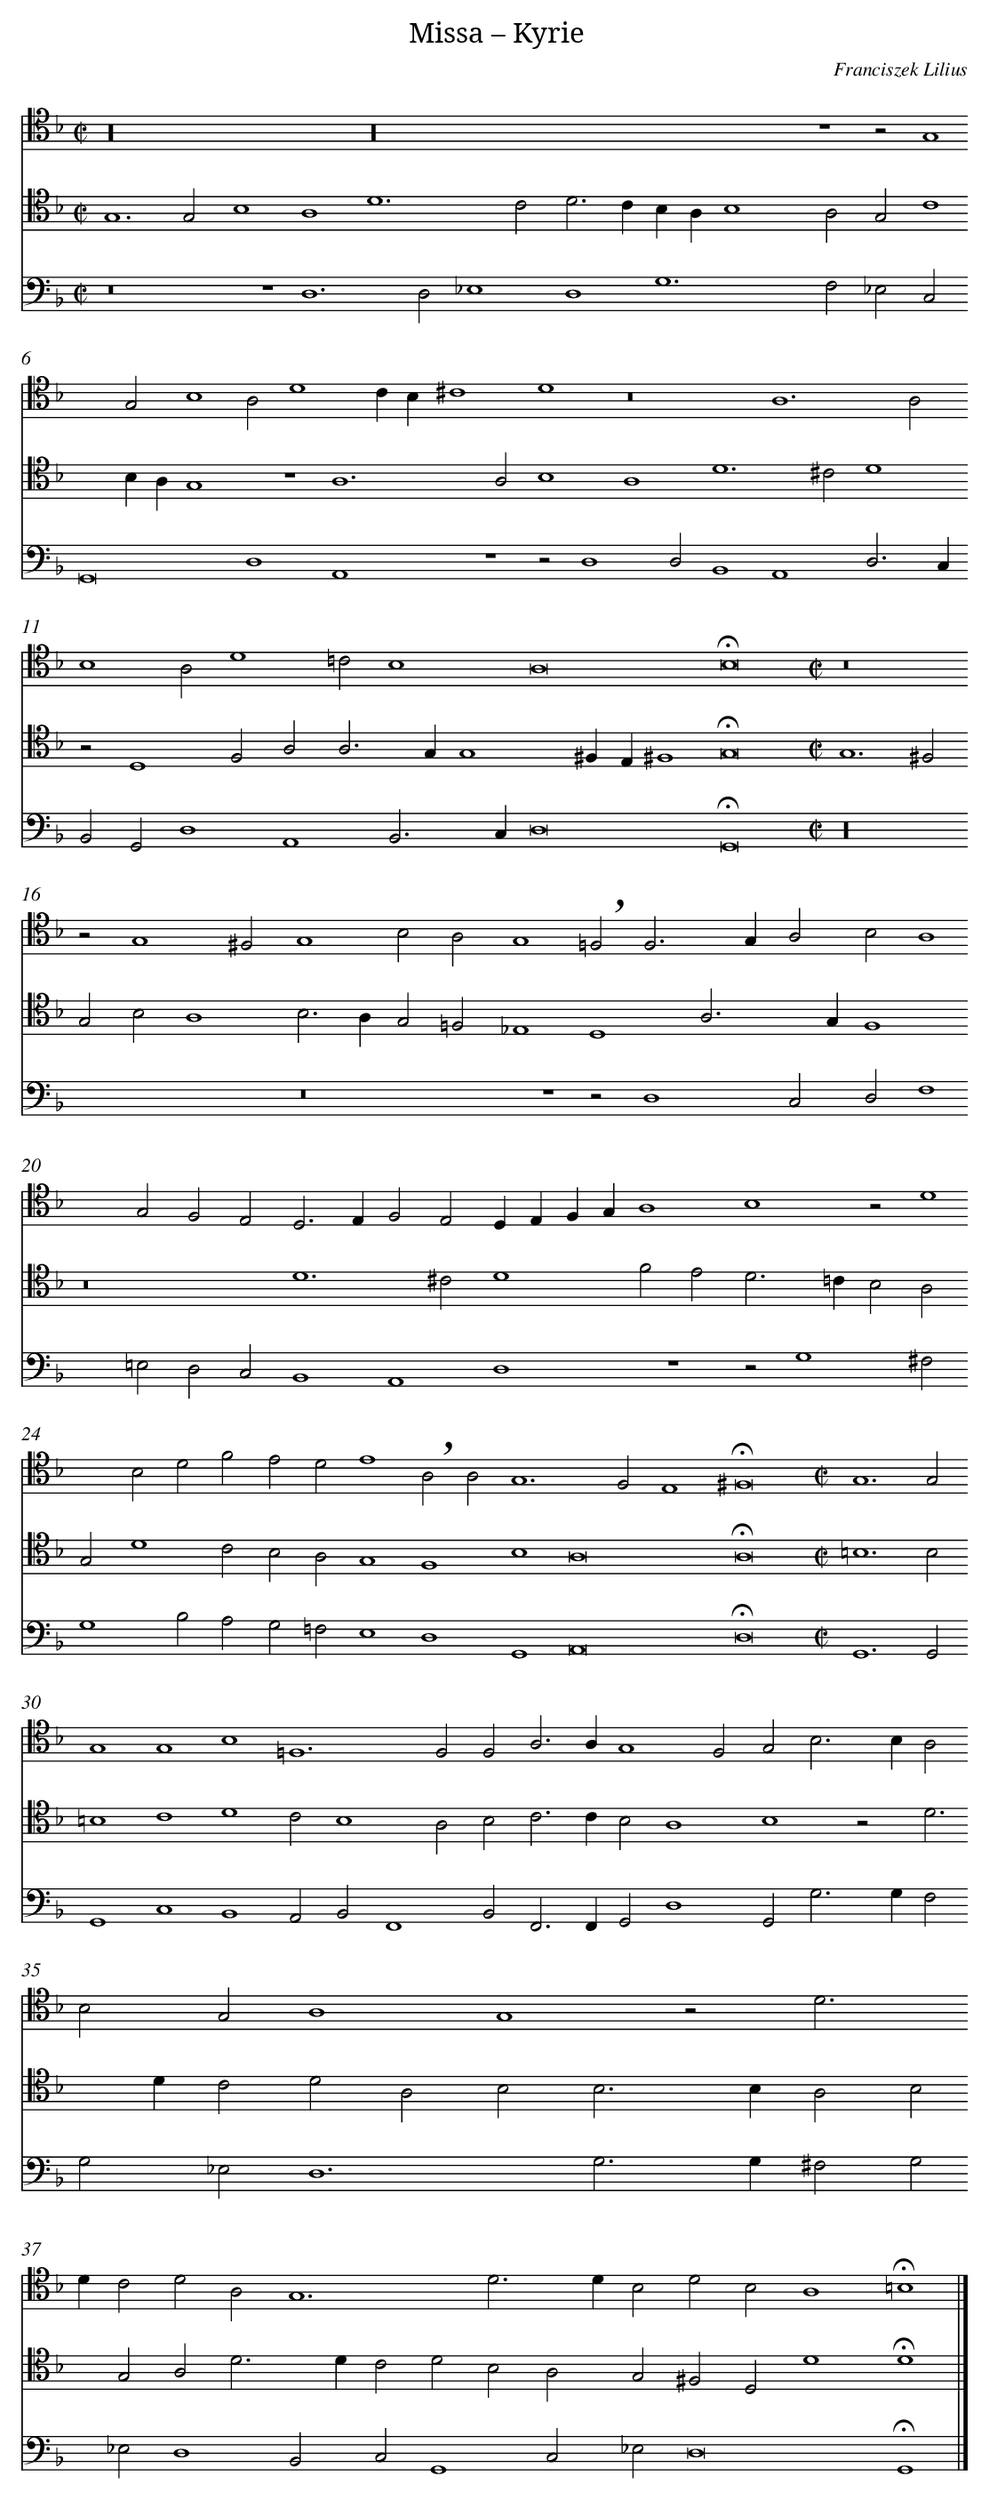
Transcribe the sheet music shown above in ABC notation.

X:1
T: Missa – Kyrie
C: Franciszek Lilius
L: 1/4
M: C|
V: 1 clef=tenor
V: 2 clef=tenor
V: 3 clef=bass
K: F
[V:1] z16 [|]
[V:2] G,6G,2 [|]
[V:3] z8 [|]
[V:1]  [|]
[V:2] B,4A,4 [|]
[V:3] z4D,6 [|]
[V:1] z16 [|]
[V:2] D6C2 [|]
[V:3] D,2_E,4 [|]
[V:1]  [|]
[V:2] D2>C2B,A,B,4 [|]
[V:3] D,4G,6 [|]
[V:1] z4z2G,4 [|]
[V:2] A,2G,2C4 [|]
[V:3] F,2_E,2C,2 [|]
[V:1] G,2B,4 [|]
[V:2] B,A,G,4 [|]
[V:3] G,,8 [|]
[V:1] A,2D4CB, [|]
[V:2] z4A,6 [|]
[V:3] D,4A,,4 [|]
[V:1] ^C4D4 [|]
[V:2] A,2B,4 [|]
[V:3] z4z2D,4 [|]
[V:1] z8 [|]
[V:2] A,4D6 [|]
[V:3] D,2B,,4 [|]
[V:1] A,6A,2 [|]
[V:2] ^C2D4 [|]
[V:3] A,,4D,3C, [|]
[V:1] B,4A,2D4 [|]
[V:2] z2D,4F,2 [|]
[V:3] B,,2G,,2D,4 [|]
[V:1] =C2B,4 [|]
[V:2] A,2A,2>G,2G,4 [|]
[V:3] A,,4B,,3C, [|]
[V:1] A,8 [|]
[V:2] ^F,E,^F,4 [|]
[V:3] D,8 [|]
[V:1] !fermata!B,8 [|]
[V:2] !fermata!G,8 [|]
[V:3] !fermata!G,,8 [|]
[V:1] [M:C|]z8 [|]
[V:2] [M:C|]G,6^F,2 [|]
[V:3] [M:C|]z16 [|]
[V:1] z2G,4^F,2 [|]
[V:2] G,2B,2A,4 [|]
[V:3]  [|]
[V:1] G,4B,2A,2 [|]
[V:2] B,2>A,2G,2=F,2 [|]
[V:3] z8 [|]
[V:1] G,4!breath!=F,2F,3 [|]
[V:2] _E,4D,4 [|]
[V:3] z4z2D,4 [|]
[V:1] G,A,2B,2A,4 [|]
[V:2] A,2>G,2F,4 [|]
[V:3] C,2D,2F,4 [|]
[V:1] G,2F,2E,2 [|]
[V:2] z8 [|]
[V:3] =E,2D,2C,2 [|]
[V:1] D,2>E,2F,2E,2 [|]
[V:2] D6^C2 [|]
[V:3] B,,4A,,4 [|]
[V:1] D,E,F,G,A,4 [|]
[V:2] D4F2E2 [|]
[V:3] D,4z4 [|]
[V:1] B,4z2D4 [|]
[V:2] D2>=C2B,2A,2 [|]
[V:3] z2G,4^F,2 [|]
[V:1] B,2D2F2 [|]
[V:2] G,2D4C2 [|]
[V:3] G,4B,2A,2 [|]
[V:1] E2D2E4 [|]
[V:2] B,2A,2G,4 [|]
[V:3] G,2=F,2E,4 [|]
[V:1] !breath!A,2A,2G,6 [|]
[V:2] F,4B,4 [|]
[V:3] D,4G,,4 [|]
[V:1] F,2E,4 [|]
[V:2] A,8 [|]
[V:3] A,,8 [|]
[V:1] !fermata!^F,8 [|]
[V:2] !fermata!A,8 [|]
[V:3] !fermata!D,8 [|]
[V:1] [M:C|]G,6G,2 [|]
[V:2] [M:C|]=B,6B,2 [|]
[V:3] [M:C|]G,,6G,,2 [|]
[V:1] G,4G,4 [|]
[V:2] =B,4C4 [|]
[V:3] G,,4C,4 [|]
[V:1] B,4=F,6 [|]
[V:2] D4C2B,4 [|]
[V:3] B,,4A,,2B,,2 [|]
[V:1] F,2F,2A,3 [|]
[V:2] A,2B,2C3 [|]
[V:3] F,,4B,,2F,,3 [|]
[V:1] A,G,4F,2 [|]
[V:2] CB,2A,4 [|]
[V:3] F,,G,,2D,4 [|]
[V:1] G,2B,2>B,2A,2 [|]
[V:2] B,4z2D3 [|]
[V:3] G,,2G,2>G,2F,2 [|]
[V:1] B,2G,2A,4 [|]
[V:2] DC2D2A,2 [|]
[V:3] G,2_E,2D,6 [|]
[V:1] G,4z2D3 [|]
[V:2] B,2B,2>B,2A,2 [|]
[V:3] G,2>G,2^F,2 [|]
[V:1] DC2D2A,2 [|]
[V:2] B,2G,2A,2D3 [|]
[V:3] G,2_E,2D,4 [|]
[V:1] G,6D3 [|]
[V:2] DC2D2B,2 [|]
[V:3] B,,2C,2G,,4 [|]
[V:1] DB,2D2B,2 [|]
[V:2] A,2G,2^F,2D,2 [|]
[V:3] C,2_E,2D,8 [|]
[V:1] A,4!fermata!=B,4 |]
[V:2] D4!fermata!D4 |]
[V:3] !fermata!G,,4 |]
